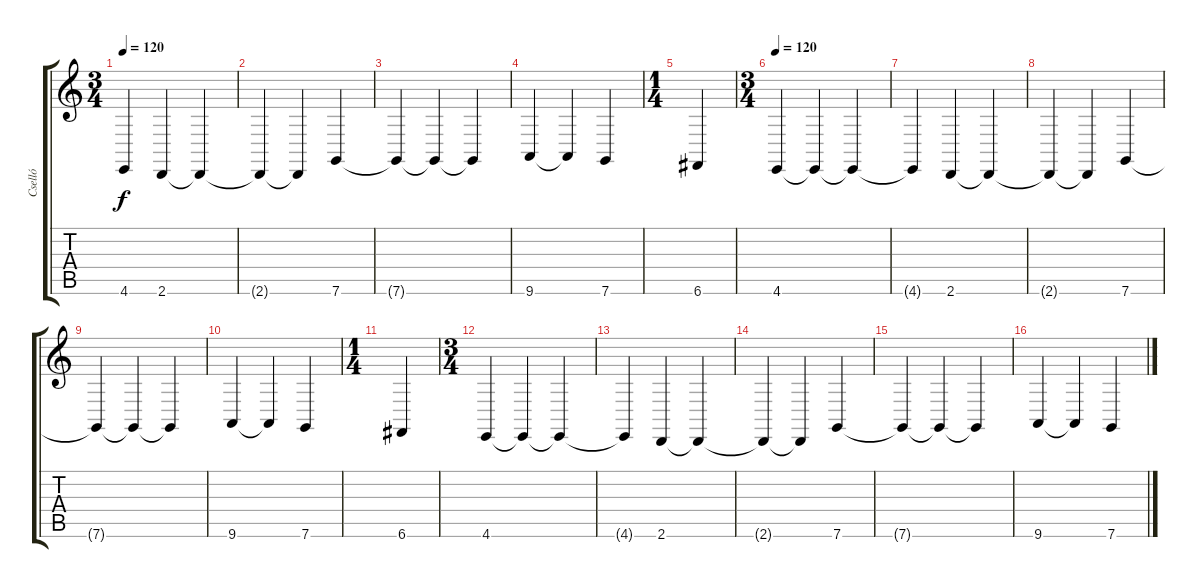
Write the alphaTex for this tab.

\track ("Cselló" "Cselló") {instrument cello}
\staff {score tabs}
\tuning (C4 G3 Eb3 Bb2 F2 C2) {hide}
\ts (3 4)
\tempo 120
\clef g2
\ks c
4.6{t}.4{dy f} 2.6.4 2.6{t}.4 |
2.6{t}.4 2.6{t}.4 7.6.4 |
7.6{t}.4 7.6{t}.4 7.6{t}.4 |
9.6.4 9.6{t}.4 7.6.4 |
\ts (1 4)
6.6.4 |
\ts (3 4)
\tempo 120
4.6.4 4.6{t}.4 4.6{t}.4 |
4.6{t}.4 2.6.4 2.6{t}.4 |
2.6{t}.4 2.6{t}.4 7.6.4 |
7.6{t}.4 7.6{t}.4 7.6{t}.4 |
9.6.4 9.6{t}.4 7.6.4 |
\ts (1 4)
6.6.4 |
\ts (3 4)
4.6.4 4.6{t}.4 4.6{t}.4 |
4.6{t}.4 2.6.4 2.6{t}.4 |
2.6{t}.4 2.6{t}.4 7.6.4 |
7.6{t}.4 7.6{t}.4 7.6{t}.4 |
9.6.4 9.6{t}.4 7.6.4
